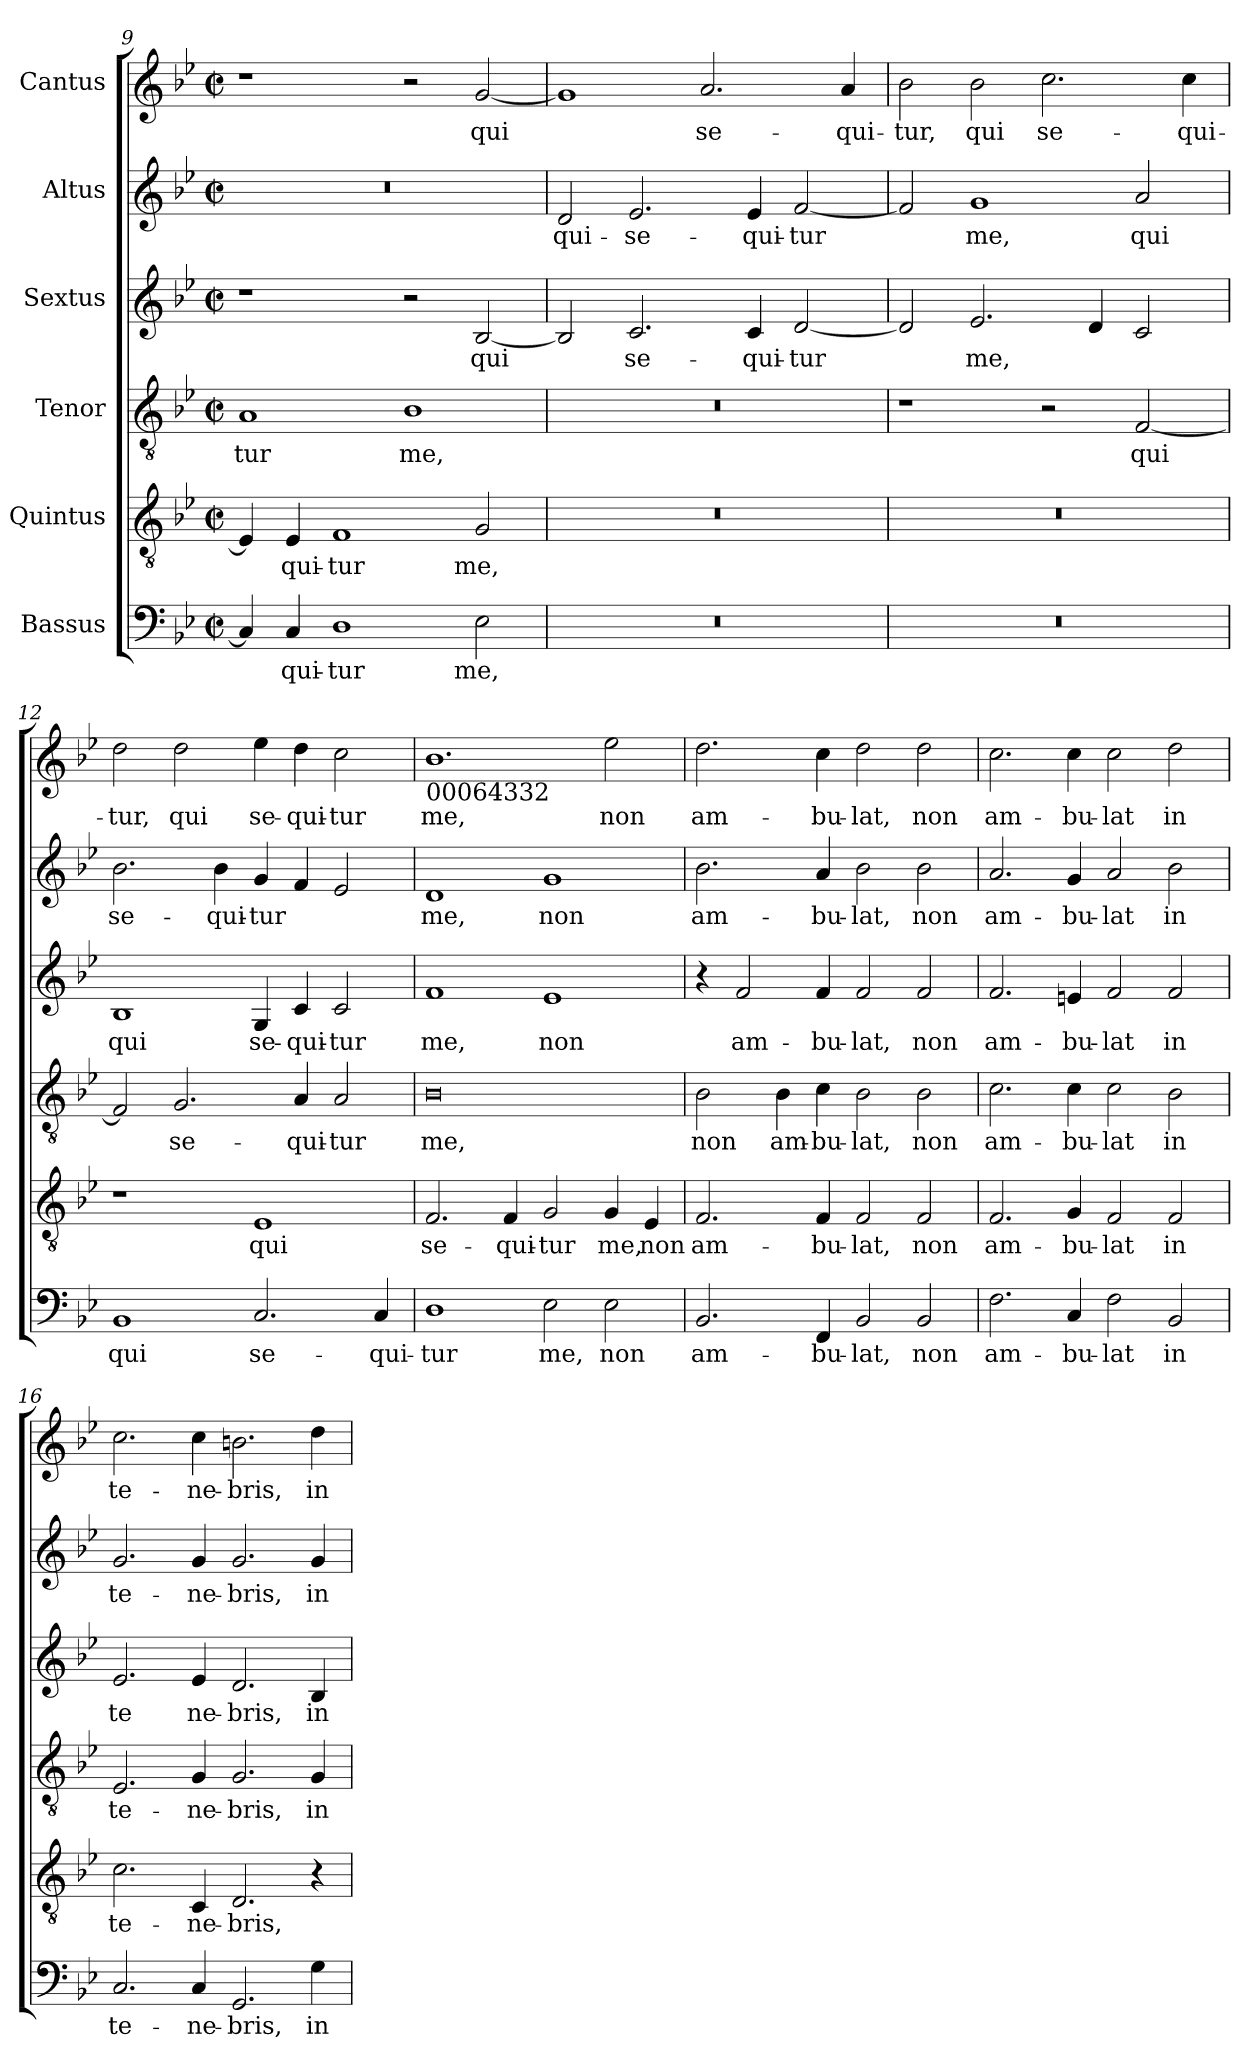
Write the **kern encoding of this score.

**kern	**text	**kern	**text	**kern	**text	**kern	**text	**kern	**text	**kern	**text
*part6	*part6	*part5	*part5	*part4	*part4	*part3	*part3	*part2	*part2	*part1	*part1
*staff6	*staff6	*staff5	*staff5	*staff4	*staff4	*staff3	*staff3	*staff2	*staff2	*staff1	*staff1
*I"Bassus	*	*I"Quintus	*	*I"Tenor	*	*I"Sextus	*	*I"Altus	*	*I"Cantus	*
*clefF4	*	*clefGv2	*	*clefGv2	*	*clefG2	*	*clefG2	*	*clefG2	*
*k[b-e-]	*	*k[b-e-]	*	*k[b-e-]	*	*k[b-e-]	*	*k[b-e-]	*	*k[b-e-]	*
*M4/2	*	*M4/2	*	*M4/2	*	*M4/2	*	*M4/2	*	*M4/2	*
*met(c|)	*	*met(c|)	*	*met(c|)	*	*met(c|)	*	*met(c|)	*	*met(c|)	*
=9	=9	=9	=9	=9	=9	=9	=9	=9	=9	=9	=9
!	!	!	!	!	!LO:LY:b	!	!	!	!	!	!
4C/]	.	4E-/]	.	1A	tur	1r	.	0r	.	1r	.
!	!LO:LY:b	!	!LO:LY:b	!	!	!	!	!	!	!	!
4C/	qui-	4E-/	-qui-	.	.	.	.	.	.	.	.
!	!LO:LY:b	!	!LO:LY:b	!	!	!	!	!	!	!	!
1D	-tur	1F	-tur	.	.	.	.	.	.	.	.
!	!	!	!	!	!LO:LY:b	!	!	!	!	!	!
.	.	.	.	1B-	me,	2r	.	.	.	2r	.
!	!LO:LY:b	!	!LO:LY:b	!	!	!	!LO:LY:b	!	!	!	!LO:LY:b
2E-\	me,	2G/	me,	.	.	[2B-/	qui	.	.	[2g/	qui
=10	=10	=10	=10	=10	=10	=10	=10	=10	=10	=10	=10
!	!	!	!	!	!	!	!	!	!LO:LY:b	!	!
0r	.	0r	.	0r	.	2B-/]	.	2d/	qui-	1g]	.
!	!	!	!	!	!	!	!LO:LY:b	!	!LO:LY:b	!	!
.	.	.	.	.	.	2.c/	se-	2.e-/	-se-	.	.
!	!	!	!	!	!	!	!	!	!	!	!LO:LY:b
.	.	.	.	.	.	.	.	.	.	2.a/	se-
!	!	!	!	!	!	!	!LO:LY:b	!	!LO:LY:b	!	!
.	.	.	.	.	.	4c/	-qui-	4e-/	-qui-	.	.
!	!	!	!	!	!	!	!LO:LY:b	!	!LO:LY:b	!	!
.	.	.	.	.	.	[2d/	-tur	[2f/	-tur	.	.
!	!	!	!	!	!	!	!	!	!	!	!LO:LY:b
.	.	.	.	.	.	.	.	.	.	4a/	-qui-
!!LO:PB:g=z
=11	=11	=11	=11	=11	=11	=11	=11	=11	=11	=11	=11
!	!	!	!	!	!	!	!	!	!	!	!LO:LY:b
0r	.	0r	.	1r	.	2d/]	.	2f/]	.	2b-\	-tur,
!	!	!	!	!	!	!	!LO:LY:b	!	!LO:LY:b	!	!LO:LY:b
.	.	.	.	.	.	2.e-/	me,	1g	me,	2b-\	qui
!	!	!	!	!	!	!	!	!	!	!	!LO:LY:b
.	.	.	.	2r	.	.	.	.	.	2.cc\	se-
.	.	.	.	.	.	4d/	.	.	.	.	.
!	!	!	!	!	!LO:LY:b	!	!	!	!LO:LY:b	!	!
.	.	.	.	[2F/	qui	2c/	.	2a/	qui	.	.
!	!	!	!	!	!	!	!	!	!	!	!LO:LY:b
.	.	.	.	.	.	.	.	.	.	4cc\	-qui-
=12	=12	=12	=12	=12	=12	=12	=12	=12	=12	=12	=12
!	!LO:LY:b	!	!	!	!	!	!LO:LY:b	!	!LO:LY:b	!	!LO:LY:b
1BB-	qui	1r	.	2F/]	.	1B-	qui	2.b-\	se-	2dd\	-tur,
!	!	!	!	!	!LO:LY:b	!	!	!	!	!	!LO:LY:b
.	.	.	.	2.G/	se-	.	.	.	.	2dd\	qui
!	!	!	!	!	!	!	!	!	!LO:LY:b	!	!
.	.	.	.	.	.	.	.	4b-\	-qui-	.	.
!	!LO:LY:b	!	!LO:LY:b	!	!	!	!LO:LY:b	!	!LO:LY:b	!	!LO:LY:b
2.C/	se-	1E-	qui	.	.	4G/	se-	4g/	-tur	4ee-\	se-
!	!	!	!	!	!LO:LY:b	!	!LO:LY:b	!	!	!	!LO:LY:b
.	.	.	.	4A/	-qui-	4c/	-qui-	4f/	.	4dd\	-qui-
!	!	!	!	!	!LO:LY:b	!	!LO:LY:b	!	!	!	!LO:LY:b
.	.	.	.	2A/	-tur	2c/	-tur	2e-/	.	2cc\	-tur
!	!LO:LY:b	!	!	!	!	!	!	!	!	!	!
4C/	-qui-	.	.	.	.	.	.	.	.	.	.
=13	=13	=13	=13	=13	=13	=13	=13	=13	=13	=13	=13
!	!	!	!	!	!	!	!	!	!	!LO:TX:b:t=00064332	!
!	!LO:LY:b	!	!LO:LY:b	!	!LO:LY:b	!	!LO:LY:b	!	!LO:LY:b	!	!LO:LY:b
1D	-tur	2.F/	se-	0B-	me,	1f	me,	1d	me,	1.b-	me,
!	!	!	!LO:LY:b	!	!	!	!	!	!	!	!
.	.	4F/	qui-	.	.	.	.	.	.	.	.
!	!LO:LY:b	!	!LO:LY:b	!	!	!	!LO:LY:b	!	!LO:LY:b	!	!
2E-\	me,	2G/	tur	.	.	1e-	non	1g	non	.	.
!	!LO:LY:b	!	!LO:LY:b	!	!	!	!	!	!	!	!LO:LY:b
2E-\	non	4G/	me,	.	.	.	.	.	.	2ee-\	non
!	!	!	!LO:LY:b	!	!	!	!	!	!	!	!
.	.	4E-/	non	.	.	.	.	.	.	.	.
=14	=14	=14	=14	=14	=14	=14	=14	=14	=14	=14	=14
!	!LO:LY:b	!	!LO:LY:b	!	!LO:LY:b	!	!	!	!LO:LY:b	!	!LO:LY:b
2.BB-/	am-	2.F/	am-	2B-\	non	4r	.	2.b-\	am-	2.dd\	am-
!	!	!	!	!	!	!	!LO:LY:b	!	!	!	!
.	.	.	.	.	.	2f/	am-	.	.	.	.
!	!	!	!	!	!LO:LY:b	!	!	!	!	!	!
.	.	.	.	4B-\	am-	.	.	.	.	.	.
!	!LO:LY:b	!	!LO:LY:b	!	!LO:LY:b	!	!LO:LY:b	!	!LO:LY:b	!	!LO:LY:b
4FF/	-bu-	4F/	bu-	4c\	-bu-	4f/	bu-	4a/	bu-	4cc\	bu-
!	!LO:LY:b	!	!LO:LY:b	!	!LO:LY:b	!	!LO:LY:b	!	!LO:LY:b	!	!LO:LY:b
2BB-/	-lat,	2F/	lat,	2B-\	-lat,	2f/	lat,	2b-\	lat,	2dd\	lat,
!	!LO:LY:b	!	!LO:LY:b	!	!LO:LY:b	!	!LO:LY:b	!	!LO:LY:b	!	!LO:LY:b
2BB-/	non	2F/	non	2B-\	non	2f/	non	2b-\	non	2dd\	non
!!LO:LB:g=z
=15	=15	=15	=15	=15	=15	=15	=15	=15	=15	=15	=15
!	!LO:LY:b	!	!LO:LY:b	!	!LO:LY:b	!	!LO:LY:b	!	!LO:LY:b	!	!LO:LY:b
2.F\	am-	2.F/	am-	2.c\	am-	2.f/	am-	2.a/	am-	2.cc\	am-
!	!LO:LY:b	!	!LO:LY:b	!	!LO:LY:b	!	!LO:LY:b	!	!LO:LY:b	!	!LO:LY:b
4C/	-bu-	4G/	bu-	4c\	-bu-	4en/	bu-	4g/	bu-	4cc\	bu-
!	!LO:LY:b	!	!LO:LY:b	!	!LO:LY:b	!	!LO:LY:b	!	!LO:LY:b	!	!LO:LY:b
2F\	-lat	2F/	lat	2c\	-lat	2f/	lat	2a/	-lat	2cc\	lat
!	!LO:LY:b	!	!LO:LY:b	!	!LO:LY:b	!	!LO:LY:b	!	!LO:LY:b	!	!LO:LY:b
2BB-/	in	2F/	in	2B-\	in	2f/	in	2b-\	in	2dd\	in
=16	=16	=16	=16	=16	=16	=16	=16	=16	=16	=16	=16
!	!LO:LY:b	!	!LO:LY:b	!	!LO:LY:b	!	!LO:LY:b	!	!LO:LY:b	!	!LO:LY:b
2.C/	te-	2.c\	te-	2.E-/	te-	2.e-/	te	2.g/	te-	2.cc\	te-
!	!LO:LY:b	!	!LO:LY:b	!	!LO:LY:b	!	!LO:LY:b	!	!LO:LY:b	!	!LO:LY:b
4C/	-ne-	4C/	ne-	4G/	-ne-	4e-/	ne-	4g/	ne-	4cc\	ne-
!	!LO:LY:b	!	!LO:LY:b	!	!LO:LY:b	!	!LO:LY:b	!	!LO:LY:b	!	!LO:LY:b
2.GG/	-bris,	2.D/	bris,	2.G/	-bris,	2.d/	bris,	2.g/	bris,	2.bn\	bris,
!	!LO:LY:b	!	!	!	!LO:LY:b	!	!LO:LY:b	!	!LO:LY:b	!	!LO:LY:b
4G\	in	4r	.	4G/	in	4B-/	in	4g/	in	4dd\	in
=	=	=	=	=	=	=	=	=	=	=	=
*-	*-	*-	*-	*-	*-	*-	*-	*-	*-	*-	*-
